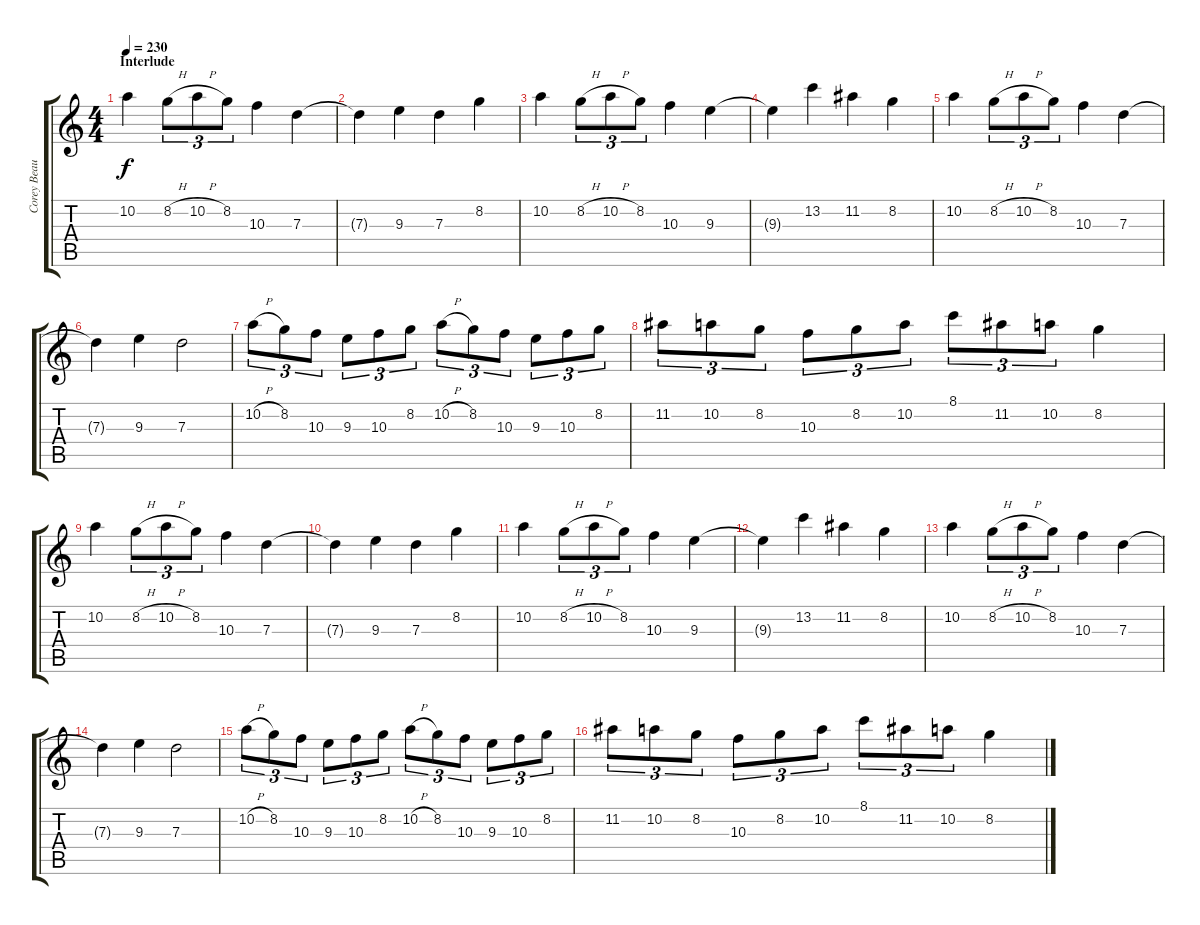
\track ("Corey Beaulieu" "Corey Beau") {instrument overdrivenguitar}
\staff {score tabs}
\tuning (E4 B3 G3 D3 A2 D2) {hide}
\ts (4 4)
\section ("" "Interlude")
\tempo 230
\clef g2
\ks c
10.2.4{dy f} 8.2{h}.8{tu (3 2)} 10.2{h}.8{tu (3 2)} 8.2.8{tu (3 2)} 10.3.4 7.3.4 |
7.3{t}.4 9.3.4 7.3.4 8.2.4 |
10.2.4 8.2{h}.8{tu (3 2)} 10.2{h}.8{tu (3 2)} 8.2.8{tu (3 2)} 10.3.4 9.3.4 |
9.3{t}.4 13.2.4 11.2.4 8.2.4 |
10.2.4 8.2{h}.8{tu (3 2)} 10.2{h}.8{tu (3 2)} 8.2.8{tu (3 2)} 10.3.4 7.3.4 |
7.3{t}.4 9.3.4 7.3.2 |
10.2{h}.8{tu (3 2)} 8.2.8{tu (3 2)} 10.3.8{tu (3 2)} 9.3.8{tu (3 2)} 10.3.8{tu (3 2)} 8.2.8{tu (3 2)} 10.2{h}.8{tu (3 2)} 8.2.8{tu (3 2)} 10.3.8{tu (3 2)} 9.3.8{tu (3 2)} 10.3.8{tu (3 2)} 8.2.8{tu (3 2)} |
11.2.8{tu (3 2)} 10.2.8{tu (3 2)} 8.2.8{tu (3 2)} 10.3.8{tu (3 2)} 8.2.8{tu (3 2)} 10.2.8{tu (3 2)} 8.1.8{tu (3 2)} 11.2.8{tu (3 2)} 10.2.8{tu (3 2)} 8.2.4 |
10.2.4 8.2{h}.8{tu (3 2)} 10.2{h}.8{tu (3 2)} 8.2.8{tu (3 2)} 10.3.4 7.3.4 |
7.3{t}.4 9.3.4 7.3.4 8.2.4 |
10.2.4 8.2{h}.8{tu (3 2)} 10.2{h}.8{tu (3 2)} 8.2.8{tu (3 2)} 10.3.4 9.3.4 |
9.3{t}.4 13.2.4 11.2.4 8.2.4 |
10.2.4 8.2{h}.8{tu (3 2)} 10.2{h}.8{tu (3 2)} 8.2.8{tu (3 2)} 10.3.4 7.3.4 |
7.3{t}.4 9.3.4 7.3.2 |
10.2{h}.8{tu (3 2)} 8.2.8{tu (3 2)} 10.3.8{tu (3 2)} 9.3.8{tu (3 2)} 10.3.8{tu (3 2)} 8.2.8{tu (3 2)} 10.2{h}.8{tu (3 2)} 8.2.8{tu (3 2)} 10.3.8{tu (3 2)} 9.3.8{tu (3 2)} 10.3.8{tu (3 2)} 8.2.8{tu (3 2)} |
11.2.8{tu (3 2)} 10.2.8{tu (3 2)} 8.2.8{tu (3 2)} 10.3.8{tu (3 2)} 8.2.8{tu (3 2)} 10.2.8{tu (3 2)} 8.1.8{tu (3 2)} 11.2.8{tu (3 2)} 10.2.8{tu (3 2)} 8.2.4
